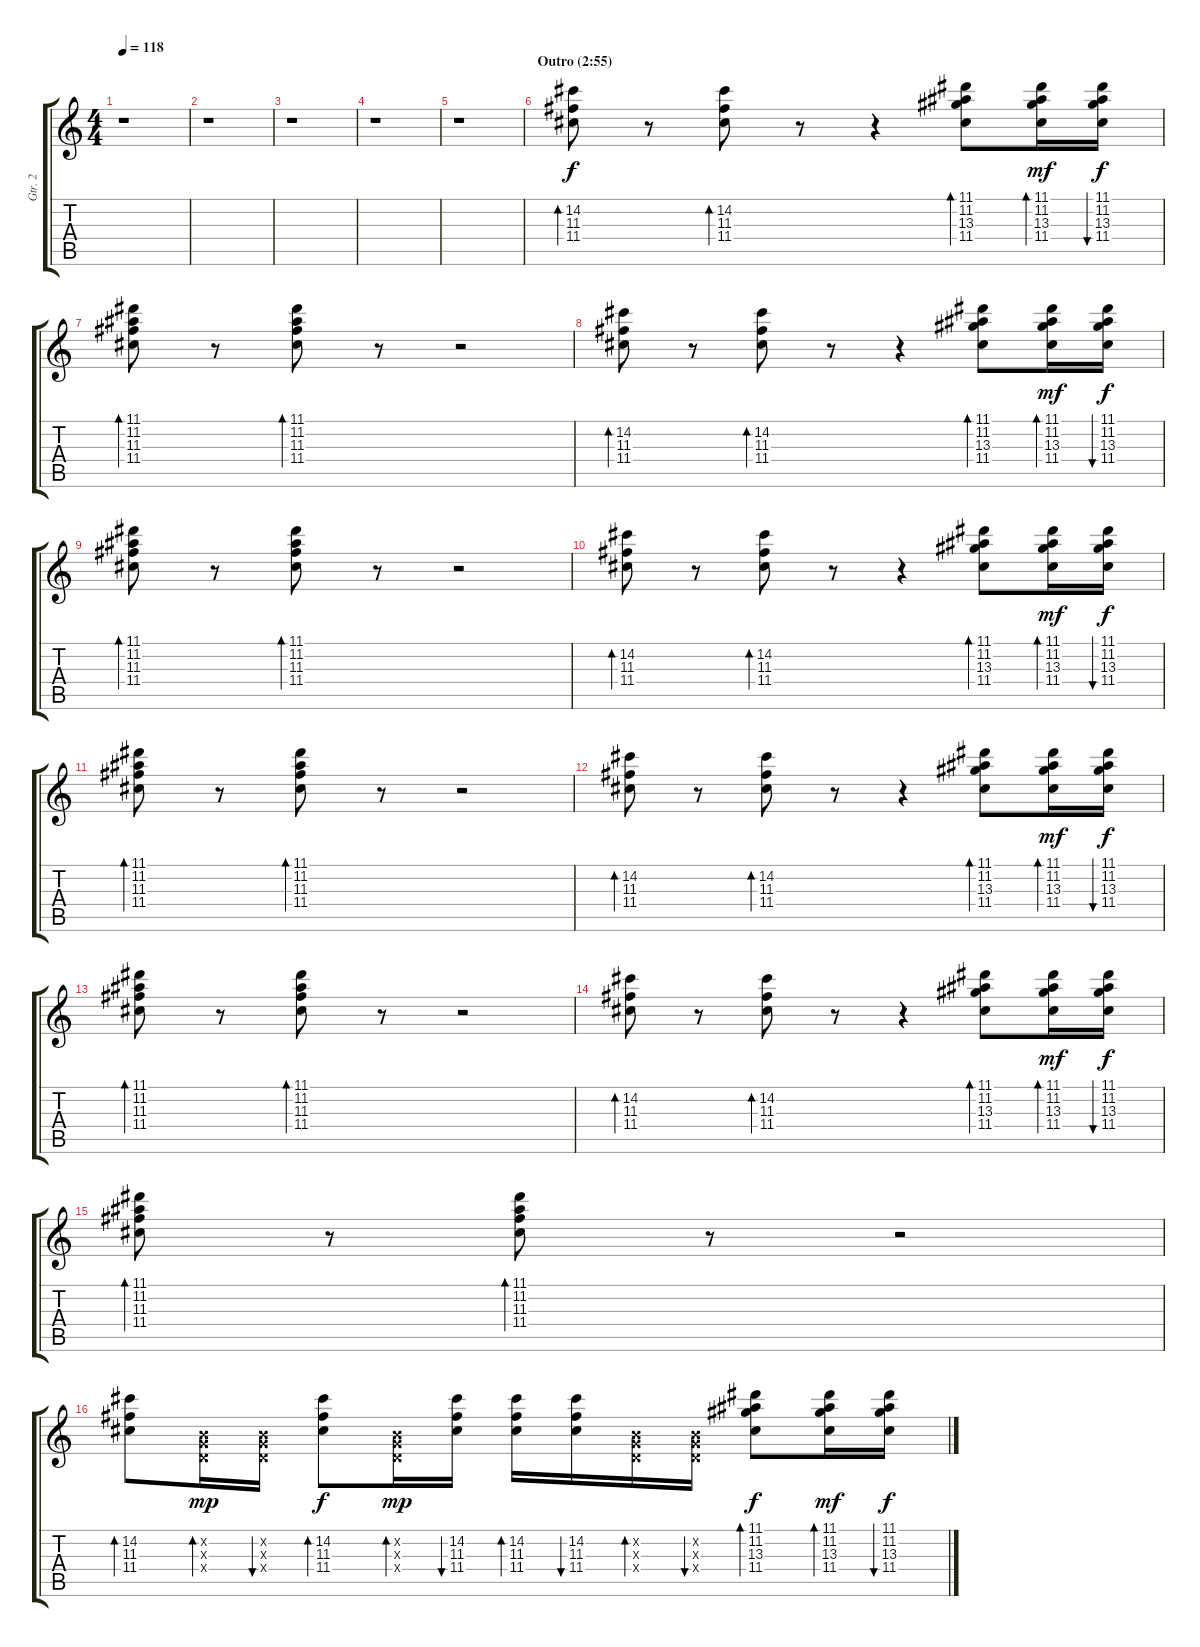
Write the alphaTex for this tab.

\track ("Gtr. 2" "Gtr. 2") {instrument electricguitarclean}
\staff {score tabs}
\tuning (E4 B3 G3 D3 A2 E2) {hide}
\ts (4 4)
\tempo 118
\clef g2
\ks c
r.1{dy f} |
r.1 |
r.1 |
r.1 |
r.1 |
\section ("" "Outro (2:55)")
(14.2 11.3 11.4).8{bd 60} r.8 (14.2 11.3 11.4).8{bd 60} r.8 r.4 (11.1 11.2 13.3 11.4).8{bd 60} (11.1 11.2 13.3 11.4).16{bd 60 dy mf} (11.1 11.2 13.3 11.4).16{bu 60 dy f} |
(11.1 11.2 11.3 11.4).8{bd 60} r.8 (11.1 11.2 11.3 11.4).8{bd 60} r.8 r.2 |
(14.2 11.3 11.4).8{bd 60} r.8 (14.2 11.3 11.4).8{bd 60} r.8 r.4 (11.1 11.2 13.3 11.4).8{bd 60} (11.1 11.2 13.3 11.4).16{bd 60 dy mf} (11.1 11.2 13.3 11.4).16{bu 60 dy f} |
(11.1 11.2 11.3 11.4).8{bd 60} r.8 (11.1 11.2 11.3 11.4).8{bd 60} r.8 r.2 |
(14.2 11.3 11.4).8{bd 60} r.8 (14.2 11.3 11.4).8{bd 60} r.8 r.4 (11.1 11.2 13.3 11.4).8{bd 60} (11.1 11.2 13.3 11.4).16{bd 60 dy mf} (11.1 11.2 13.3 11.4).16{bu 60 dy f} |
(11.1 11.2 11.3 11.4).8{bd 60} r.8 (11.1 11.2 11.3 11.4).8{bd 60} r.8 r.2 |
(14.2 11.3 11.4).8{bd 60} r.8 (14.2 11.3 11.4).8{bd 60} r.8 r.4 (11.1 11.2 13.3 11.4).8{bd 60} (11.1 11.2 13.3 11.4).16{bd 60 dy mf} (11.1 11.2 13.3 11.4).16{bu 60 dy f} |
(11.1 11.2 11.3 11.4).8{bd 60} r.8 (11.1 11.2 11.3 11.4).8{bd 60} r.8 r.2 |
(14.2 11.3 11.4).8{bd 60} r.8 (14.2 11.3 11.4).8{bd 60} r.8 r.4 (11.1 11.2 13.3 11.4).8{bd 60} (11.1 11.2 13.3 11.4).16{bd 60 dy mf} (11.1 11.2 13.3 11.4).16{bu 60 dy f} |
(11.1 11.2 11.3 11.4).8{bd 60} r.8 (11.1 11.2 11.3 11.4).8{bd 60} r.8 r.2 |
(14.2 11.3 11.4).8{bd 60} (0.2{x} 0.3{x} 0.4{x}).16{bd 30 dy mp} (0.2{x} 0.3{x} 0.4{x}).16{bu 30} (14.2 11.3 11.4).8{bd 60 dy f} (0.2{x} 0.3{x} 0.4{x}).16{bd 30 dy mp} (14.2 11.3 11.4).16{bu 30} (14.2 11.3 11.4).16{bd 30} (14.2 11.3 11.4).16{bu 30} (0.2{x} 0.3{x} 0.4{x}).16{bd 30} (0.2{x} 0.3{x} 0.4{x}).16{bu 30} (11.1 11.2 13.3 11.4).8{bd 60 dy f} (11.1 11.2 13.3 11.4).16{bd 60 dy mf} (11.1 11.2 13.3 11.4).16{bu 60 dy f}
